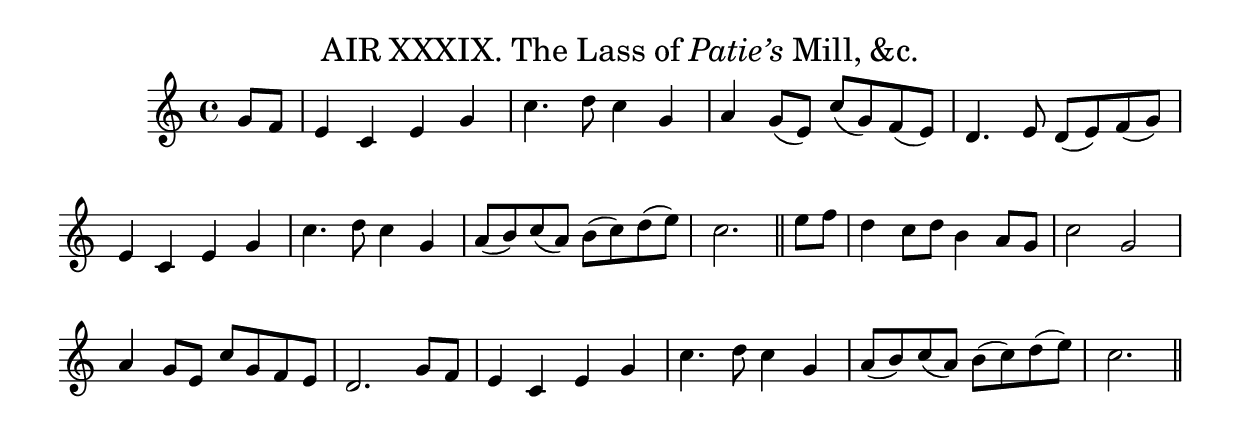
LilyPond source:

\version "2.10.25" 
\include "english.ly"

\header
  {title = \markup \smaller \normal-text
    {AIR XXXIX. The Lass of \italic{Patie’s} Mill, &c.}
  }

\score
  {
  \new Staff
  \relative c''
    {
    \key c \major
    \time 4/4
    \clef treble \partial 4
    g8 f | e4 c e g | c4. d8 c4 g | a4 g8( e) c'( g) f( e) |
    d4. e8 d( e) f( g) | e4 c e g | c4. d8 c4 g |
    a8( b) c( a) b( c) d( e) | c2. \bar "||" e8 f |
    d4 c8 d b4 a8 g | c2 g | a4 g8 e c' g f e | d2. g8 f | e4 c e g |
    c4. d8 c4 g | a8( b) c( a) b( c) d( e) |
    c2.  \bar "||"  % printed ":|"
    }
  \layout
    { \context
      { \Score
        \remove Bar_number_engraver
       }
    }
  \midi
    { \context
       { \Score tempoWholesPerMinute = #(ly:make-moment 150 4) } 
    }
  } 
